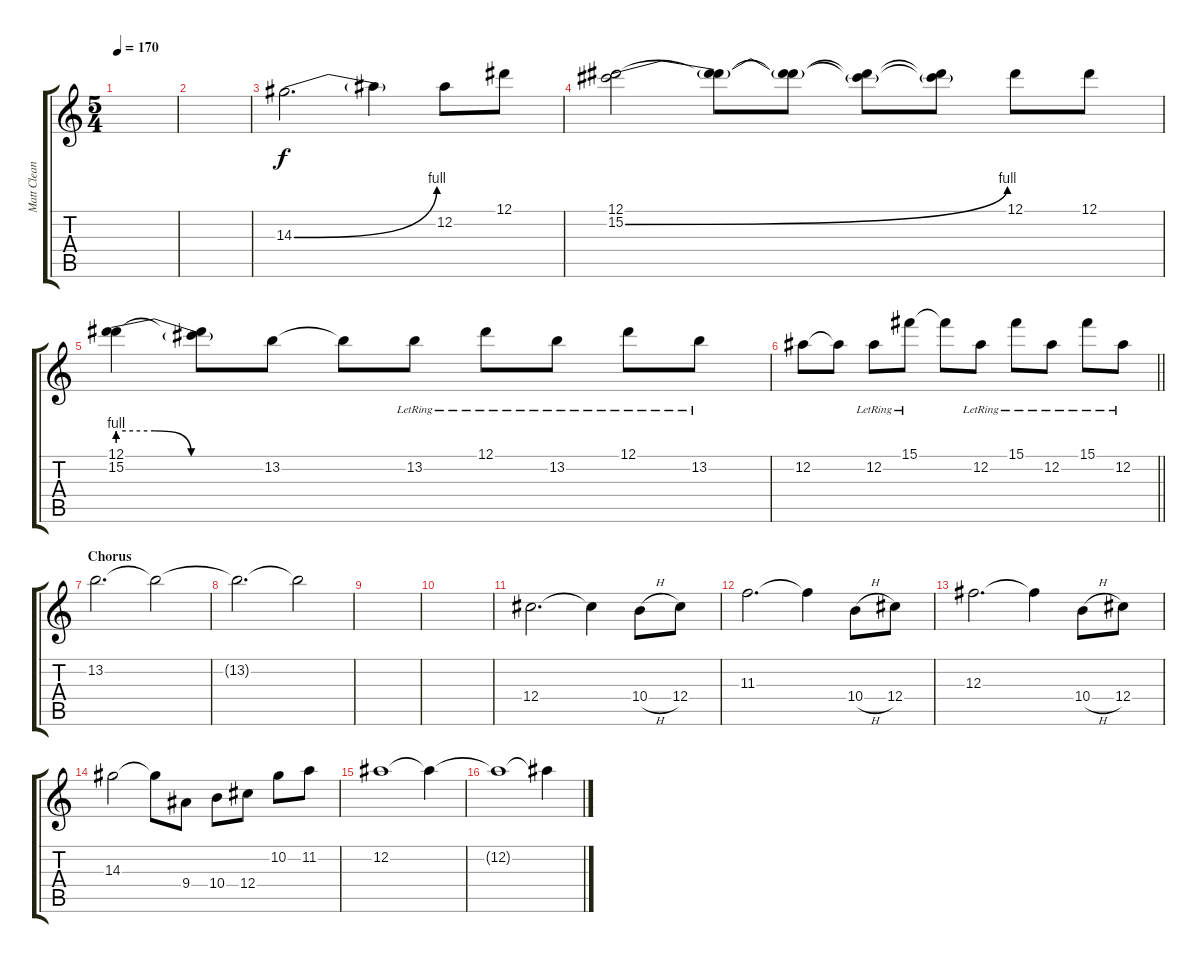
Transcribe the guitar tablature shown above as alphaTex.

\track ("Matt Clean" "Matt Clean") {instrument electricguitarjazz}
\staff {score tabs}
\tuning (Eb4 Bb3 Gb3 Db3 Ab2 Eb2) {hide}
\ts (5 4)
\tempo 170
\clef g2
\ks c
|
|
14.3{be (bend 0 0 60 4)}.2{d} 14.3{t}.4 12.2.8 12.1.8 |
(12.1 15.2{be (bend 0 0 60 4)}).2 (12.1{t} 15.2{t}).8 (12.1{t} 15.2{t}).8 (12.1{t} 15.2{t}).8 (12.1{t} 15.2{t}).8 12.1.8 12.1.8 |
(12.1 15.2{be (custom 0 4 15 4 30 0 60 0)}).4 (12.1{t} 15.2{t}).8 13.2.8 13.2{t}.8 13.2{lr}.8 12.1{lr}.8 13.2{lr}.8 12.1{lr}.8 13.2{lr}.8 |
\barLineRight lightlight
12.2.8 12.2{t}.8 12.2{lr}.8 15.1{lr}.8 15.1{t}.8 12.2{lr}.8 15.1{lr}.8 12.2{lr}.8 15.1{lr}.8 12.2{lr}.8 |
\section ("" "Chorus")
13.2.2{d} 13.2{t}.2 |
13.2{t}.2{d} 13.2{t}.2 |
|
|
12.4.2{d} 12.4{t}.4 10.4{h}.8 12.4.8 |
11.3.2{d} 11.3{t}.4 10.4{h}.8 12.4.8 |
12.3.2{d} 12.3{t}.4 10.4{h}.8 12.4.8 |
14.3.2 14.3{t}.8 9.4.8 10.4.8 12.4.8 10.2.8 11.2.8 |
12.2.1 12.2{t}.4 |
12.2{t}.1 12.2{t}.4
